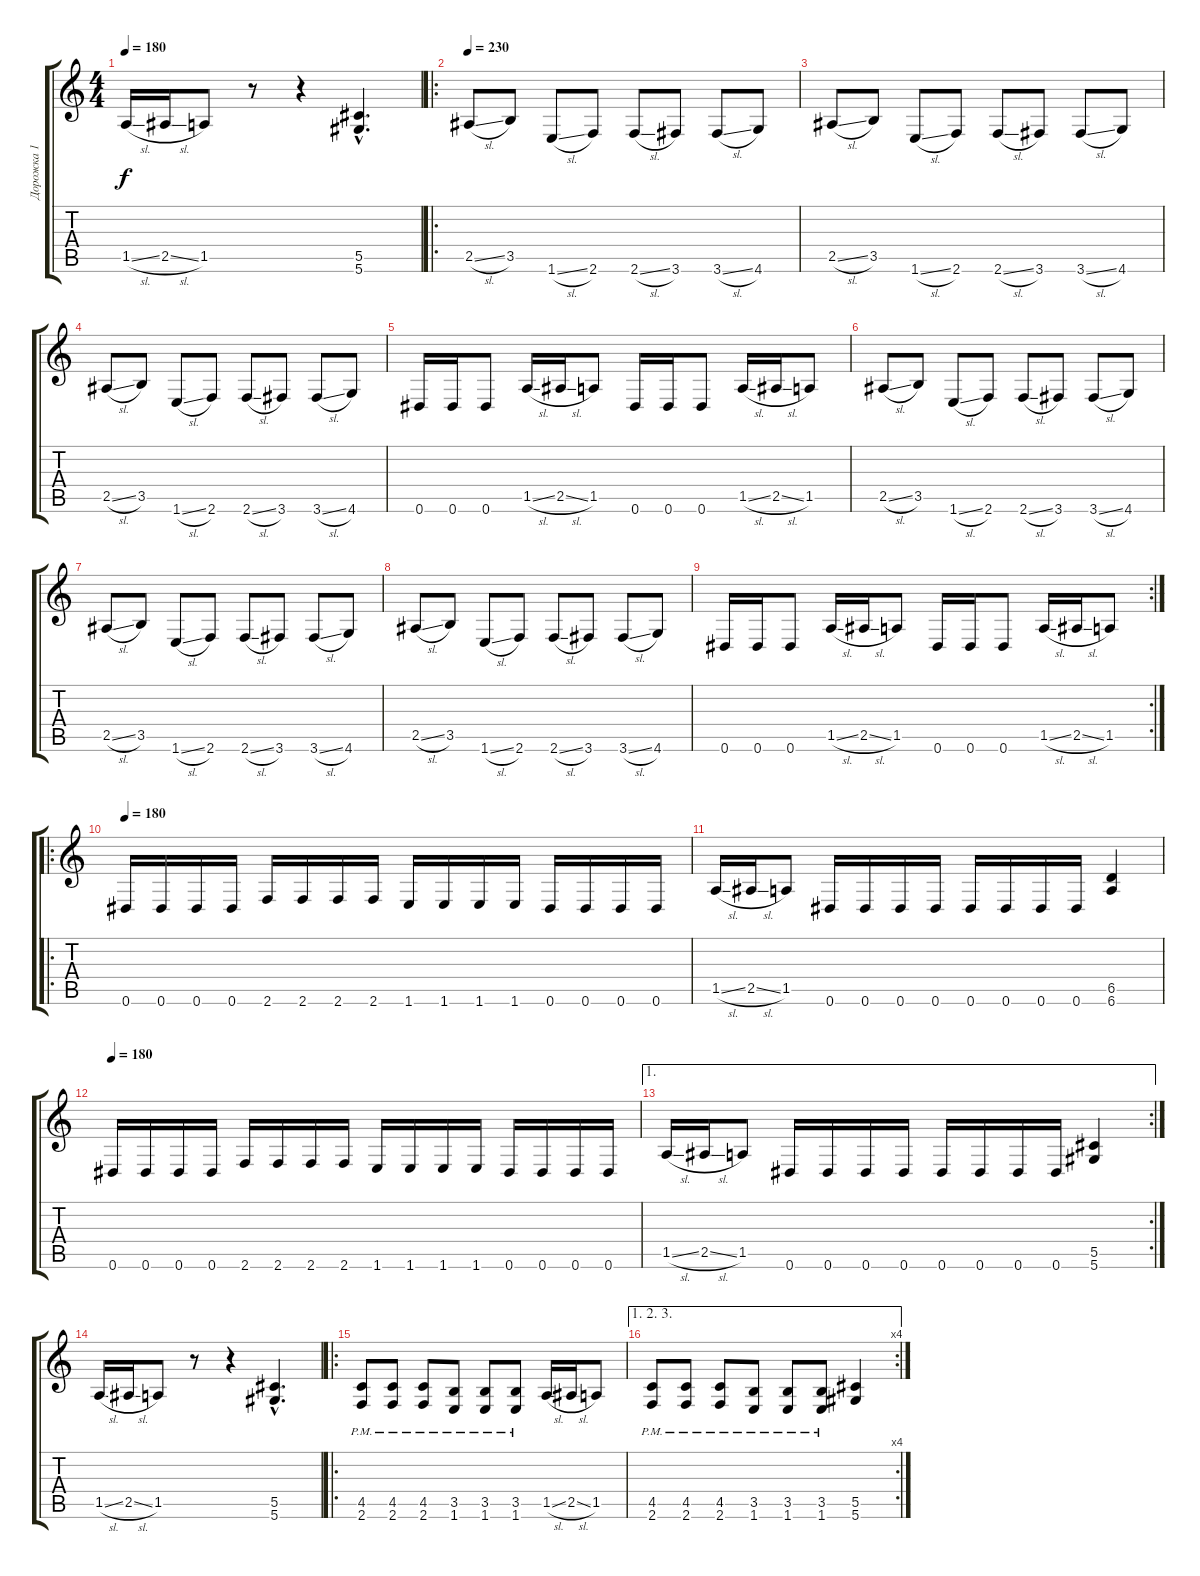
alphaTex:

\track ("Дорожка 1" "Дорожка 1") {instrument distortionguitar}
\staff {score tabs}
\tuning (Eb4 Bb3 Gb3 Db3 Ab2 Eb2) {hide}
\ts (4 4)
\tempo 180
\clef g2
\ks c
1.5{sl}.16{dy f} 2.5{sl}.16 1.5.8 r.8 r.4 (5.5{hac} 5.6{hac}).4{d} |
\ro
\tempo 230
2.5{sl}.8 3.5.8 1.6{sl}.8 2.6.8 2.6{sl}.8 3.6.8 3.6{sl}.8 4.6.8 |
2.5{sl}.8 3.5.8 1.6{sl}.8 2.6.8 2.6{sl}.8 3.6.8 3.6{sl}.8 4.6.8 |
2.5{sl}.8 3.5.8 1.6{sl}.8 2.6.8 2.6{sl}.8 3.6.8 3.6{sl}.8 4.6.8 |
0.6.16 0.6.16 0.6.8 1.5{sl}.16 2.5{sl}.16 1.5.8 0.6.16 0.6.16 0.6.8 1.5{sl}.16 2.5{sl}.16 1.5.8 |
2.5{sl}.8 3.5.8 1.6{sl}.8 2.6.8 2.6{sl}.8 3.6.8 3.6{sl}.8 4.6.8 |
2.5{sl}.8 3.5.8 1.6{sl}.8 2.6.8 2.6{sl}.8 3.6.8 3.6{sl}.8 4.6.8 |
2.5{sl}.8 3.5.8 1.6{sl}.8 2.6.8 2.6{sl}.8 3.6.8 3.6{sl}.8 4.6.8 |
\rc 2
0.6.16 0.6.16 0.6.8 1.5{sl}.16 2.5{sl}.16 1.5.8 0.6.16 0.6.16 0.6.8 1.5{sl}.16 2.5{sl}.16 1.5.8 |
\ro
\tempo 180
0.6.16 0.6.16 0.6.16 0.6.16 2.6.16 2.6.16 2.6.16 2.6.16 1.6.16 1.6.16 1.6.16 1.6.16 0.6.16 0.6.16 0.6.16 0.6.16 |
1.5{sl}.16 2.5{sl}.16 1.5.8 0.6.16 0.6.16 0.6.16 0.6.16 0.6.16 0.6.16 0.6.16 0.6.16 (6.5 6.6).4 |
\tempo 180
0.6.16 0.6.16 0.6.16 0.6.16 2.6.16 2.6.16 2.6.16 2.6.16 1.6.16 1.6.16 1.6.16 1.6.16 0.6.16 0.6.16 0.6.16 0.6.16 |
\ae 1
\rc 2
1.5{sl}.16 2.5{sl}.16 1.5.8 0.6.16 0.6.16 0.6.16 0.6.16 0.6.16 0.6.16 0.6.16 0.6.16 (5.5 5.6).4 |
1.5{sl}.16 2.5{sl}.16 1.5.8 r.8 r.4 (5.5{hac} 5.6{hac}).4{d} |
\ro
(4.5{pm} 2.6{pm}).8 (4.5{pm} 2.6{pm}).8 (4.5{pm} 2.6{pm}).8 (3.5{pm} 1.6{pm}).8 (3.5{pm} 1.6{pm}).8 (3.5{pm} 1.6{pm}).8 1.5{sl}.16 2.5{sl}.16 1.5.8 |
\ae (1 2 3)
\rc 4
(4.5{pm} 2.6{pm}).8 (4.5{pm} 2.6{pm}).8 (4.5{pm} 2.6{pm}).8 (3.5{pm} 1.6{pm}).8 (3.5{pm} 1.6{pm}).8 (3.5{pm} 1.6{pm}).8 (5.5 5.6).4
